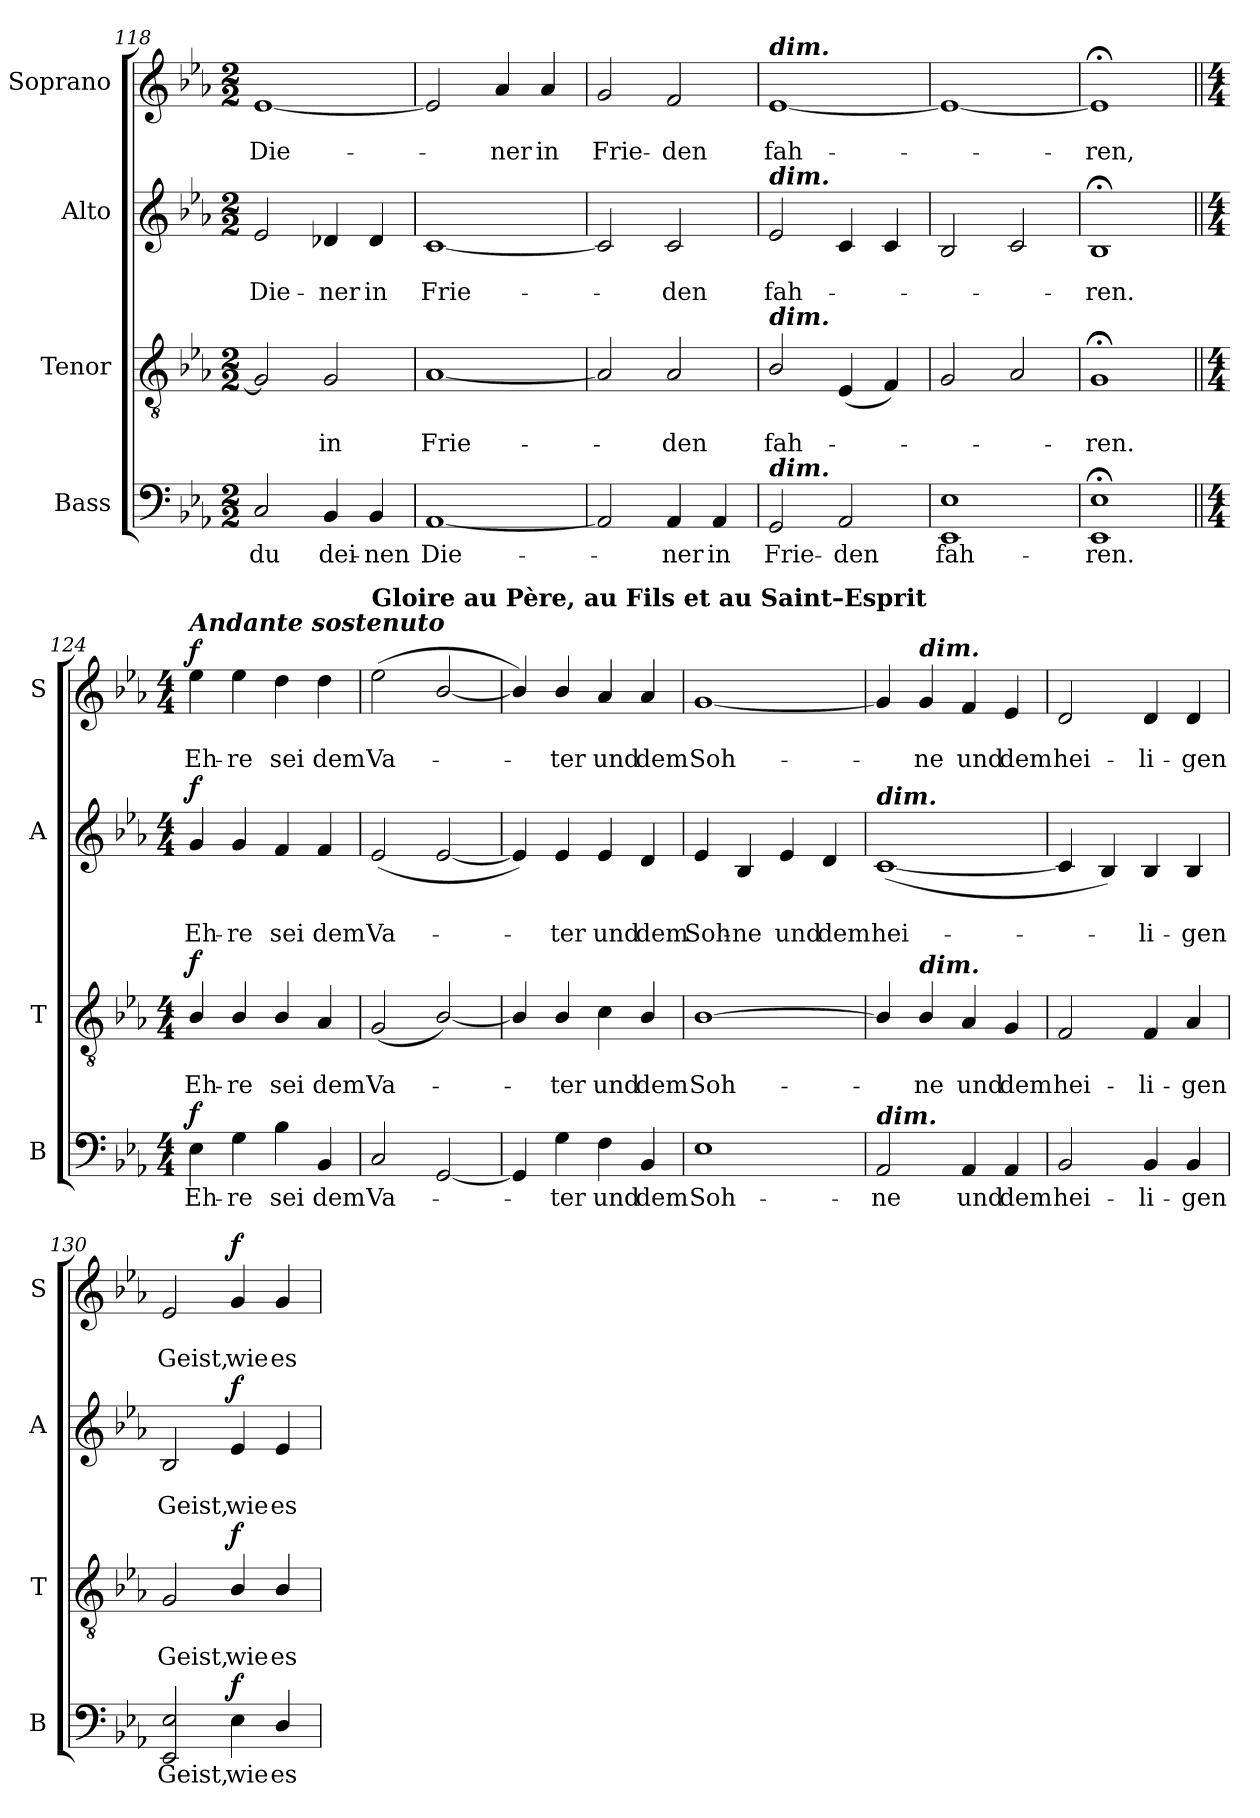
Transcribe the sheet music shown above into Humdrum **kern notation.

**kern	**text	**dynam	**kern	**text	**text	**dynam	**kern	**text	**text	**dynam	**kern	**text	**text	**dynam
*part4	*part4	*part4	*part3	*part3	*part3	*part3	*part2	*part2	*part2	*part2	*part1	*part1	*part1	*part1
*staff4	*staff4	*staff4	*staff3	*staff3	*staff3	*staff3	*staff2	*staff2	*staff2	*staff2	*staff1	*staff1	*staff1	*staff1
*I"Bass	*	*	*I"Tenor	*	*	*	*I"Alto	*	*	*	*I"Soprano	*	*	*
*I'B	*	*	*I'T	*	*	*	*I'A	*	*	*	*I'S	*	*	*
*clefF4	*	*	*clefGv2	*	*	*	*clefG2	*	*	*	*clefG2	*	*	*
*k[b-e-a-]	*	*	*k[b-e-a-]	*	*	*	*k[b-e-a-]	*	*	*	*k[b-e-a-]	*	*	*
*E-:	*	*	*E-:	*	*	*	*E-:	*	*	*	*E-:	*	*	*
*M2/2	*	*	*M2/2	*	*	*	*M2/2	*	*	*	*M2/2	*	*	*
=118	=118	=118	=118	=118	=118	=118	=118	=118	=118	=118	=118	=118	=118	=118
!	!LO:LY:b	!	!	!	!	!	!	!	!LO:LY:b	!	!	!	!LO:LY:b	!
2C/	du	.	2G/]	.	.	.	2e-/	.	Die-	.	[1e-	.	Die-	.
!	!LO:LY:b	!	!	!	!LO:LY:b	!	!	!	!LO:LY:b	!	!	!	!	!
4BB-/	dei-	.	2G/	.	in	.	4d-X/	.	-ner	.	.	.	.	.
!	!LO:LY:b	!	!	!	!	!	!	!	!LO:LY:b	!	!	!	!	!
4BB-/	-nen	.	.	.	.	.	4d-/	.	in	.	.	.	.	.
=119	=119	=119	=119	=119	=119	=119	=119	=119	=119	=119	=119	=119	=119	=119
!	!LO:LY:b	!	!	!	!LO:LY:b	!	!	!	!LO:LY:b	!	!	!	!	!
[1AA-	Die-	.	[1A-	.	Frie-	.	[1c	.	Frie-	.	2e-/]	.	.	.
!	!	!	!	!	!	!	!	!	!	!	!	!	!LO:LY:b	!
.	.	.	.	.	.	.	.	.	.	.	4a-/	.	-ner	.
!	!	!	!	!	!	!	!	!	!	!	!	!	!LO:LY:b	!
.	.	.	.	.	.	.	.	.	.	.	4a-/	.	in	.
=120	=120	=120	=120	=120	=120	=120	=120	=120	=120	=120	=120	=120	=120	=120
!	!	!	!	!	!	!	!	!	!	!	!	!	!LO:LY:b	!
2AA-/]	.	.	2A-/]	.	.	.	2c/]	.	.	.	2g/	.	Frie-	.
!	!LO:LY:b	!	!	!	!LO:LY:b	!	!	!	!LO:LY:b	!	!	!	!LO:LY:b	!
4AA-/	-ner	.	2A-/	.	-den	.	2c/	.	-den	.	2f/	.	-den	.
!	!LO:LY:b	!	!	!	!	!	!	!	!	!	!	!	!	!
4AA-/	in	.	.	.	.	.	.	.	.	.	.	.	.	.
!!LO:LB:g=z
=121	=121	=121	=121	=121	=121	=121	=121	=121	=121	=121	=121	=121	=121	=121
!	!	!	!	!	!	!	!	!	!	!	!LO:TX:a:Bi:t=dim.	!	!	!
!	!	!	!	!	!	!	!LO:TX:a:Bi:t=dim.	!	!	!	!	!	!	!
!	!	!	!LO:TX:a:Bi:t=dim.	!	!	!	!	!	!	!	!	!	!	!
!LO:TX:a:Bi:t=dim.	!	!	!	!	!	!	!	!	!	!	!	!	!	!
!	!LO:LY:b	!	!	!	!LO:LY:b	!	!	!	!LO:LY:b	!	!	!	!LO:LY:b	!
2GG/	Frie-	.	2B-/	.	fah-	.	2e-/	.	fah-	.	[1e-	.	fah-	.
!	!LO:LY:b	!	!	!	!	!	!	!	!	!	!	!	!	!
2AA-/	-den	.	(<4E-/	.	.	.	4c/	.	.	.	.	.	.	.
.	.	.	4F/)	.	.	.	4c/	.	.	.	.	.	.	.
=122	=122	=122	=122	=122	=122	=122	=122	=122	=122	=122	=122	=122	=122	=122
!	!LO:LY:b	!	!	!	!	!	!	!	!	!	!	!	!	!
1EE- 1E-	fah-	.	2G/	.	.	.	2B-/	.	.	.	1e-_	.	.	.
.	.	.	2A-/	.	.	.	2c/	.	.	.	.	.	.	.
=123	=123	=123	=123	=123	=123	=123	=123	=123	=123	=123	=123	=123	=123	=123
!	!LO:LY:b	!	!	!	!LO:LY:b	!	!	!	!LO:LY:b	!	!	!	!LO:LY:b	!
1EE-;< 1E-;<	-ren.	.	1G;<	.	-ren.	.	1B-;<	.	-ren.	.	1e-;<]	.	-ren,	.
=124||	=124||	=124||	=124||	=124||	=124||	=124||	=124||	=124||	=124||	=124||	=124||	=124||	=124||	=124||
*M4/4	*	*	*M4/4	*	*	*	*M4/4	*	*	*	*M4/4	*	*	*
!	!	!	!	!	!	!	!	!	!	!	!LO:TX:a:Bi:t=Andante sostenuto	!	!	!
!	!LO:LY:b	!LO:DY:a	!	!	!LO:LY:b	!LO:DY:a	!	!	!LO:LY:b	!LO:DY:a	!	!	!LO:LY:b	!LO:DY:a
4E-\	Eh-	f	4B-/	.	Eh-	f	4g/	.	Eh-	f	4ee-\	.	Eh-	f
!	!LO:LY:b	!	!	!	!LO:LY:b	!	!	!	!LO:LY:b	!	!	!	!LO:LY:b	!
4G\	-re	.	4B-/	.	-re	.	4g/	.	-re	.	4ee-\	.	-re	.
!	!LO:LY:b	!	!	!	!LO:LY:b	!	!	!	!LO:LY:b	!	!	!	!LO:LY:b	!
4B-\	sei	.	4B-/	.	sei	.	4f/	.	sei	.	4dd\	.	sei	.
!	!LO:LY:b	!	!	!	!LO:LY:b	!	!	!	!LO:LY:b	!	!	!	!LO:LY:b	!
4BB-/	dem	.	4A-/	.	dem	.	4f/	.	dem	.	4dd\	.	dem	.
=125	=125	=125	=125	=125	=125	=125	=125	=125	=125	=125	=125	=125	=125	=125
!	!	!	!	!	!	!	!	!	!	!	!LO:TX:a:B:t=Gloire au Père, au Fils et au Saint–Esprit	!	!	!
!	!LO:LY:b	!	!	!	!LO:LY:b	!	!	!	!LO:LY:b	!	!	!	!LO:LY:b	!
2C/	Va-	.	(<2G/	.	Va-	.	(<2e-/	.	Va-	.	(>2ee-\	.	Va-	.
[2GG/	.	.	[2B-/)	.	.	.	[2e-/	.	.	.	[2b-/	.	.	.
=126	=126	=126	=126	=126	=126	=126	=126	=126	=126	=126	=126	=126	=126	=126
4GG/]	.	.	4B-/]	.	.	.	4e-/])	.	.	.	4b-/])	.	.	.
!	!LO:LY:b	!	!	!	!LO:LY:b	!	!	!	!LO:LY:b	!	!	!	!LO:LY:b	!
4G\	-ter	.	4B-/	.	-ter	.	4e-/	.	-ter	.	4b-/	.	-ter	.
!	!LO:LY:b	!	!	!	!LO:LY:b	!	!	!	!LO:LY:b	!	!	!	!LO:LY:b	!
4F\	und	.	4c\	.	und	.	4e-/	.	und	.	4a-/	.	und	.
!	!LO:LY:b	!	!	!	!LO:LY:b	!	!	!	!LO:LY:b	!	!	!	!LO:LY:b	!
4BB-/	dem	.	4B-/	.	dem	.	4d/	.	dem	.	4a-/	.	dem	.
=127	=127	=127	=127	=127	=127	=127	=127	=127	=127	=127	=127	=127	=127	=127
!	!LO:LY:b	!	!	!	!LO:LY:b	!	!	!	!LO:LY:b	!	!	!	!LO:LY:b	!
1E-	Soh-	.	[1B-	.	Soh-	.	4e-/	.	Soh-	.	[1g	.	Soh-	.
!	!	!	!	!	!	!	!	!	!LO:LY:b	!	!	!	!	!
.	.	.	.	.	.	.	4B-/	.	-ne	.	.	.	.	.
!	!	!	!	!	!	!	!	!	!LO:LY:b	!	!	!	!	!
.	.	.	.	.	.	.	4e-/	.	und	.	.	.	.	.
!	!	!	!	!	!	!	!	!	!LO:LY:b	!	!	!	!	!
.	.	.	.	.	.	.	4d/	.	dem	.	.	.	.	.
=128	=128	=128	=128	=128	=128	=128	=128	=128	=128	=128	=128	=128	=128	=128
!	!	!	!	!	!	!	!LO:TX:a:Bi:t=dim.	!	!	!	!	!	!	!
!LO:TX:a:Bi:t=dim.	!	!	!	!	!	!	!	!	!	!	!	!	!	!
!	!LO:LY:b	!	!	!	!	!	!	!	!LO:LY:b	!	!	!	!	!
2AA-/	-ne	.	4B-/]	.	.	.	(<[1c	.	hei-	.	4g/]	.	.	.
!	!	!	!	!	!	!	!	!	!	!	!LO:TX:a:Bi:t=dim.	!	!	!
!	!	!	!LO:TX:a:Bi:t=dim.	!	!	!	!	!	!	!	!	!	!	!
!	!	!	!	!	!LO:LY:b	!	!	!	!	!	!	!	!LO:LY:b	!
.	.	.	4B-/	.	-ne	.	.	.	.	.	4g/	.	-ne	.
!	!LO:LY:b	!	!	!	!LO:LY:b	!	!	!	!	!	!	!	!LO:LY:b	!
4AA-/	und	.	4A-/	.	und	.	.	.	.	.	4f/	.	und	.
!	!LO:LY:b	!	!	!	!LO:LY:b	!	!	!	!	!	!	!	!LO:LY:b	!
4AA-/	dem	.	4G/	.	dem	.	.	.	.	.	4e-/	.	dem	.
=129	=129	=129	=129	=129	=129	=129	=129	=129	=129	=129	=129	=129	=129	=129
!	!LO:LY:b	!	!	!	!LO:LY:b	!	!	!	!	!	!	!	!LO:LY:b	!
2BB-/	hei-	.	2F/	.	hei-	.	4c/]	.	.	.	2d/	.	hei-	.
.	.	.	.	.	.	.	4B-/)	.	.	.	.	.	.	.
!	!LO:LY:b	!	!	!	!LO:LY:b	!	!	!	!LO:LY:b	!	!	!	!LO:LY:b	!
4BB-/	-li-	.	4F/	.	-li-	.	4B-/	.	-li-	.	4d/	.	-li-	.
!	!LO:LY:b	!	!	!	!LO:LY:b	!	!	!	!LO:LY:b	!	!	!	!LO:LY:b	!
4BB-/	-gen	.	4A-/	.	-gen	.	4B-/	.	-gen	.	4d/	.	-gen	.
!!LO:PB:g=z
=130	=130	=130	=130	=130	=130	=130	=130	=130	=130	=130	=130	=130	=130	=130
!	!LO:LY:b	!	!	!	!LO:LY:b	!	!	!	!LO:LY:b	!	!	!	!LO:LY:b	!
2EE-/ 2E-/	Geist,	.	2G/	.	Geist,	.	2B-/	.	Geist,	.	2e-/	.	Geist,	.
!	!LO:LY:b	!LO:DY:a	!	!	!LO:LY:b	!LO:DY:a	!	!	!LO:LY:b	!LO:DY:a	!	!	!LO:LY:b	!LO:DY:a
4E-\	wie	f	4B-/	.	wie	f	4e-/	.	wie	f	4g/	.	wie	f
!	!LO:LY:b	!	!	!	!LO:LY:b	!	!	!	!LO:LY:b	!	!	!	!LO:LY:b	!
4D/	es	.	4B-/	.	es	.	4e-/	.	es	.	4g/	.	es	.
=	=	=	=	=	=	=	=	=	=	=	=	=	=	=
*-	*-	*-	*-	*-	*-	*-	*-	*-	*-	*-	*-	*-	*-	*-
